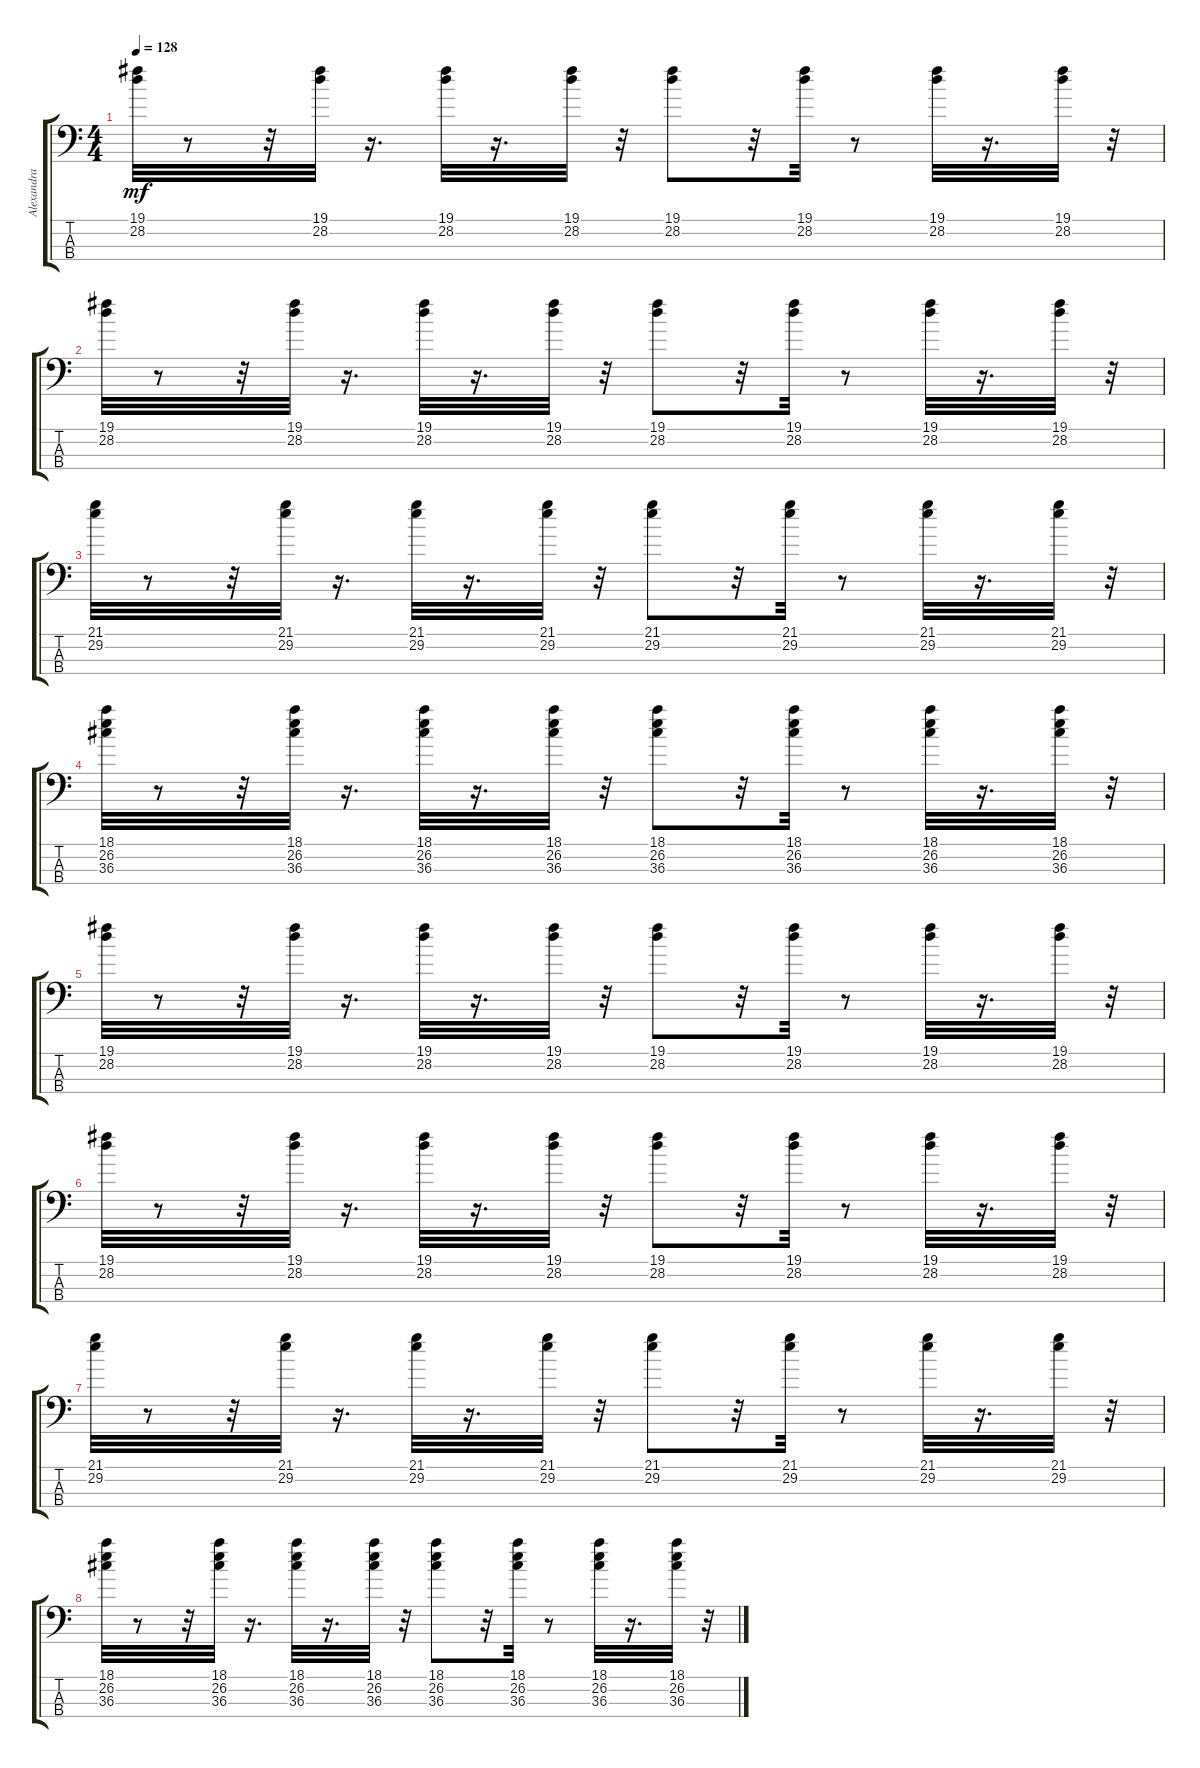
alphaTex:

\track ("Alexandra Stan - Mr Saxobeat" "Alexandra ") {instrument synthbass1}
\staff {score tabs}
\tuning (G2 D2 A1 E1) {hide}
\ts (4 4)
\tempo 128
\clef f4
\ks c
(19.1 28.2).32{dy mf} r.8 r.32 (19.1 28.2).32 r.16{d} (19.1 28.2).32 r.16{d} (19.1 28.2).32 r.32 (19.1 28.2).8 r.32 (19.1 28.2).32 r.8 (19.1 28.2).32 r.16{d} (19.1 28.2).32 r.32 |
(19.1 28.2).32 r.8 r.32 (19.1 28.2).32 r.16{d} (19.1 28.2).32 r.16{d} (19.1 28.2).32 r.32 (19.1 28.2).8 r.32 (19.1 28.2).32 r.8 (19.1 28.2).32 r.16{d} (19.1 28.2).32 r.32 |
(21.1 29.2).32 r.8 r.32 (21.1 29.2).32 r.16{d} (21.1 29.2).32 r.16{d} (21.1 29.2).32 r.32 (21.1 29.2).8 r.32 (21.1 29.2).32 r.8 (21.1 29.2).32 r.16{d} (21.1 29.2).32 r.32 |
(18.1 26.2 36.3).32 r.8 r.32 (18.1 26.2 36.3).32 r.16{d} (18.1 26.2 36.3).32 r.16{d} (18.1 26.2 36.3).32 r.32 (18.1 26.2 36.3).8 r.32 (18.1 26.2 36.3).32 r.8 (18.1 26.2 36.3).32 r.16{d} (18.1 26.2 36.3).32 r.32 |
(19.1 28.2).32 r.8 r.32 (19.1 28.2).32 r.16{d} (19.1 28.2).32 r.16{d} (19.1 28.2).32 r.32 (19.1 28.2).8 r.32 (19.1 28.2).32 r.8 (19.1 28.2).32 r.16{d} (19.1 28.2).32 r.32 |
(19.1 28.2).32 r.8 r.32 (19.1 28.2).32 r.16{d} (19.1 28.2).32 r.16{d} (19.1 28.2).32 r.32 (19.1 28.2).8 r.32 (19.1 28.2).32 r.8 (19.1 28.2).32 r.16{d} (19.1 28.2).32 r.32 |
(21.1 29.2).32 r.8 r.32 (21.1 29.2).32 r.16{d} (21.1 29.2).32 r.16{d} (21.1 29.2).32 r.32 (21.1 29.2).8 r.32 (21.1 29.2).32 r.8 (21.1 29.2).32 r.16{d} (21.1 29.2).32 r.32 |
(18.1 26.2 36.3).32 r.8 r.32 (18.1 26.2 36.3).32 r.16{d} (18.1 26.2 36.3).32 r.16{d} (18.1 26.2 36.3).32 r.32 (18.1 26.2 36.3).8 r.32 (18.1 26.2 36.3).32 r.8 (18.1 26.2 36.3).32 r.16{d} (18.1 26.2 36.3).32 r.32
